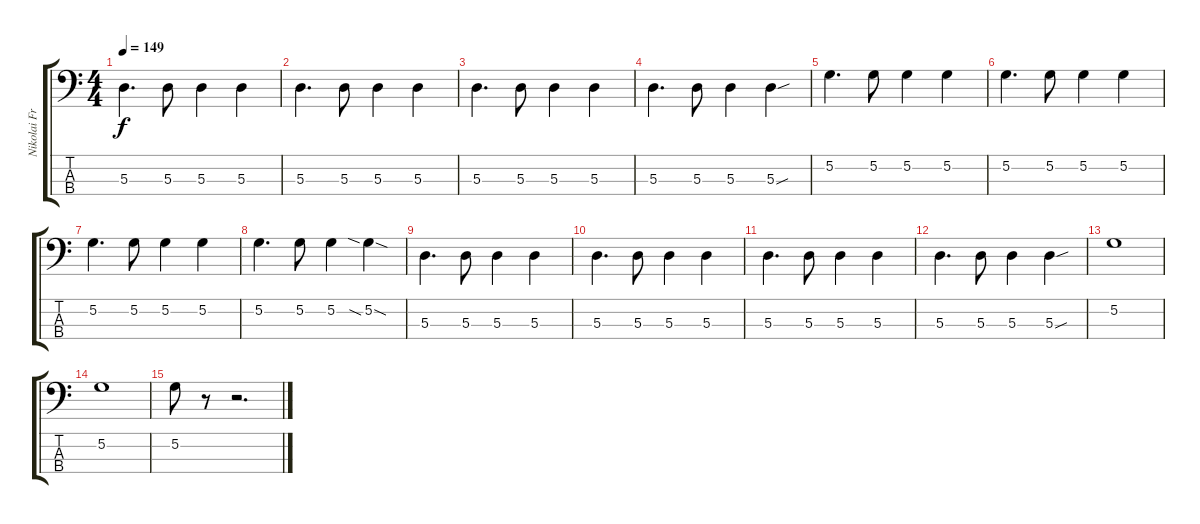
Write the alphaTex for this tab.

\track ("Nikolai Fraiture" "Nikolai Fr") {instrument electricbassfinger}
\staff {score tabs}
\tuning (G2 D2 A1 E1) {hide}
\ts (4 4)
\tempo 149
\clef f4
\ks c
5.3.4{d dy f} 5.3.8 5.3.4 5.3.4 |
5.3.4{d} 5.3.8 5.3.4 5.3.4 |
5.3.4{d} 5.3.8 5.3.4 5.3.4 |
5.3.4{d} 5.3.8 5.3.4 5.3{sou}.4 |
5.2.4{d} 5.2.8 5.2.4 5.2.4 |
5.2.4{d} 5.2.8 5.2.4 5.2.4 |
5.2.4{d} 5.2.8 5.2.4 5.2.4 |
5.2.4{d} 5.2.8 5.2.4 5.2{sia sod}.4 |
5.3.4{d} 5.3.8 5.3.4 5.3.4 |
5.3.4{d} 5.3.8 5.3.4 5.3.4 |
5.3.4{d} 5.3.8 5.3.4 5.3.4 |
5.3.4{d} 5.3.8 5.3.4 5.3{sou}.4 |
5.2.1 |
5.2.1 |
5.2.8 r.8 r.2{d}
